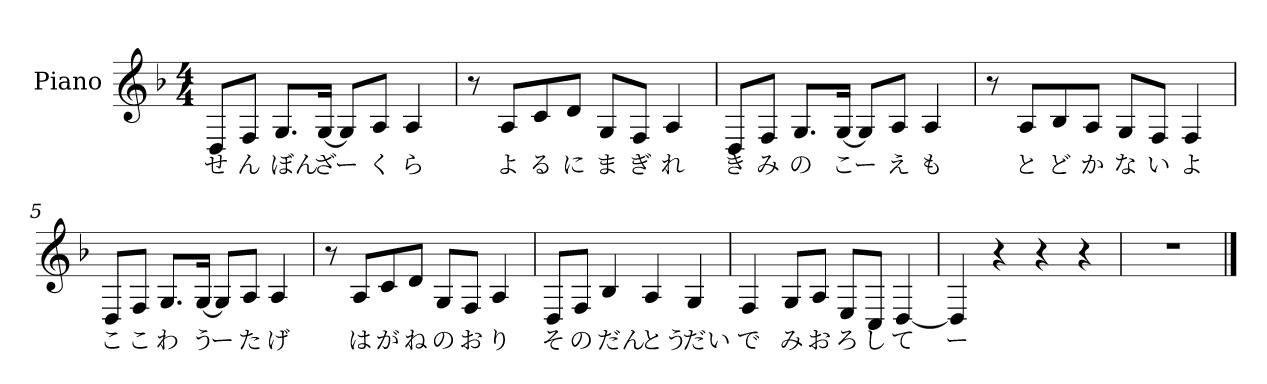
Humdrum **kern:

**kern	**text
*part1	*part1
*staff1	*staff1
*I"Piano	*
*I'Pno.	*
*clefG2	*
*k[b-]	*
*M4/4	*
*MM120	*
=1	=1
!	!LO:LY:b
8D/L	せ
!	!LO:LY:b
8F/J	ん
!	!LO:LY:b
8.G/L	ぼん
!	!LO:LY:b
[16G/Jk	ざ
!	!LO:LY:b
8G/L]	ー
!	!LO:LY:b
8A/J	く
!	!LO:LY:b
4A/	ら
=2	=2
8r	.
!	!LO:LY:b
8A/L	よ
!	!LO:LY:b
8c/	る
!	!LO:LY:b
8d/J	に
!	!LO:LY:b
8G/L	ま
!	!LO:LY:b
8F/J	ぎ
!	!LO:LY:b
4A/	れ
=3	=3
!	!LO:LY:b
8D/L	き
!	!LO:LY:b
8F/J	み
!	!LO:LY:b
8.G/L	の
!	!LO:LY:b
[16G/Jk	こ
!	!LO:LY:b
8G/L]	ー
!	!LO:LY:b
8A/J	え
!	!LO:LY:b
4A/	も
=4	=4
8r	.
!	!LO:LY:b
8A/L	と
!	!LO:LY:b
8B-/	ど
!	!LO:LY:b
8A/J	か
!	!LO:LY:b
8G/L	な
!	!LO:LY:b
8F/J	い
!	!LO:LY:b
4F/	よ
!!LO:LB:g=z
=5	=5
!	!LO:LY:b
8D/L	こ
!	!LO:LY:b
8F/J	こ
!	!LO:LY:b
8.G/L	わ
!	!LO:LY:b
[16G/Jk	う
!	!LO:LY:b
8G/L]	ー
!	!LO:LY:b
8A/J	た
!	!LO:LY:b
4A/	げ
=6	=6
8r	.
!	!LO:LY:b
8A/L	は
!	!LO:LY:b
8c/	が
!	!LO:LY:b
8d/J	ね
!	!LO:LY:b
8G/L	の
!	!LO:LY:b
8F/J	お
!	!LO:LY:b
4A/	り
=7	=7
!	!LO:LY:b
8D/L	そ
!	!LO:LY:b
8F/J	の
!	!LO:LY:b
4B-/	だん
!	!LO:LY:b
4A/	とう
!	!LO:LY:b
4G/	だい
=8	=8
!	!LO:LY:b
4F/	で
!	!LO:LY:b
8G/L	み
!	!LO:LY:b
8A/J	お
!	!LO:LY:b
8E/L	ろ
!	!LO:LY:b
8C/J	し
!	!LO:LY:b
[4D/	て
!!LO:LB:g=z
=9	=9
!	!LO:LY:b
4D/]	ー
4r	.
4r	.
4r	.
=10	=10
1r	.
==	==
*-	*-
